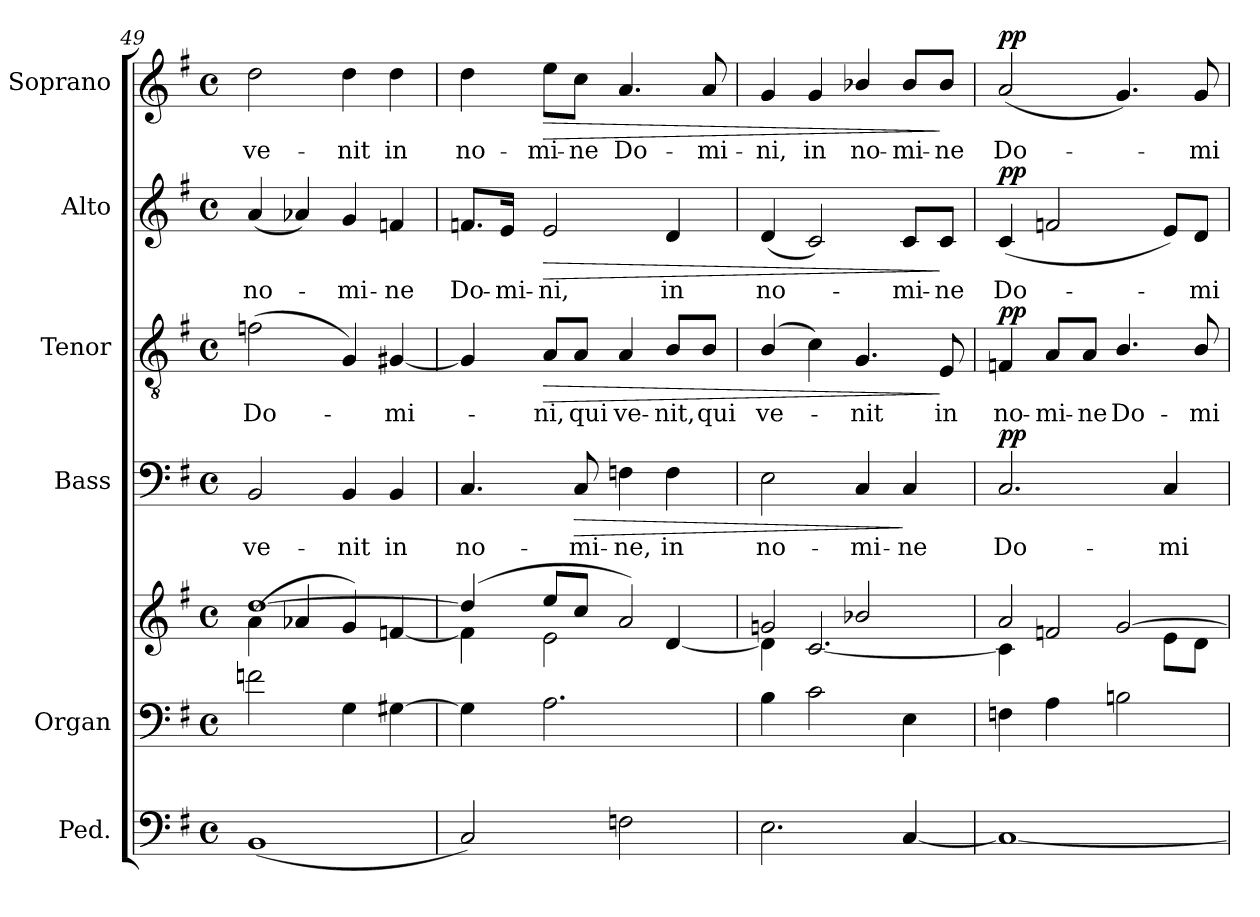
**kern	**kern	**kern	**kern	**text	**dynam	**kern	**text	**dynam	**kern	**text	**dynam	**kern	**text	**dynam
*part6	*part5	*part5	*part4	*part4	*part4	*part3	*part3	*part3	*part2	*part2	*part2	*part1	*part1	*part1
*staff7	*staff6	*staff5	*staff4	*staff4	*staff4	*staff3	*staff3	*staff3	*staff2	*staff2	*staff2	*staff1	*staff1	*staff1
*I"Ped.	*I"Organ	*	*I"Bass	*	*	*I"Tenor	*	*	*I"Alto	*	*	*I"Soprano	*	*
*	*I'Org.	*	*I'B.	*	*	*I'T.	*	*	*I'A.	*	*	*I'S.	*	*
*clefF4	*clefF4	*clefG2	*clefF4	*	*	*clefGv2	*	*	*clefG2	*	*	*clefG2	*	*
*	*	*	*	*	*	*ITrd7c12	*	*	*	*	*	*	*	*
*k[f#]	*k[f#]	*k[f#]	*k[f#]	*	*	*k[f#]	*	*	*k[f#]	*	*	*k[f#]	*	*
*G:	*G:	*G:	*G:	*	*	*G:	*	*	*G:	*	*	*G:	*	*
*M4/4	*M4/4	*M4/4	*M4/4	*	*	*M4/4	*	*	*M4/4	*	*	*M4/4	*	*
*met(c)	*met(c)	*met(c)	*met(c)	*	*	*met(c)	*	*	*met(c)	*	*	*met(c)	*	*
=49	=49	=49	=49	=49	=49	=49	=49	=49	=49	=49	=49	=49	=49	=49
*	*	*^	*	*	*	*	*	*	*	*	*	*	*	*
!	!	!	!	!	!LO:LY:b:color=#000000	!	!	!	!	!	!	!	!	!	!
!	!	!	!	!	!	!	!	!LO:LY:b:color=#000000	!	!	!	!	!	!	!
!	!	!	!	!	!	!	!	!	!	!	!LO:LY:b:color=#000000	!	!	!	!
!	!	!	!	!	!	!	!	!	!	!	!	!	!	!LO:LY:b:color=#000000	!
(1BBi	2fni\	[1ddi	(4ai\	2BBi/	ve-	.	(2Fni\	Do-	.	(4ai/	no-	.	2ddi\	ve-	.
.	.	.	4a-Xi/	.	.	.	.	.	.	4a-Xi/)	.	.	.	.	.
!	!	!	!	!	!LO:LY:b:color=#000000	!	!	!	!	!	!	!	!	!	!
!	!	!	!	!	!	!	!	!	!	!	!LO:LY:b:color=#000000	!	!	!	!
!	!	!	!	!	!	!	!	!	!	!	!	!	!	!LO:LY:b:color=#000000	!
.	4Gi\	.	4gi/)	4BBi/	-nit	.	4GGi/)	.	.	4gi/	-mi-	.	4ddi\	-nit	.
!	!	!	!	!	!LO:LY:b:color=#000000	!	!	!	!	!	!	!	!	!	!
!	!	!	!	!	!	!	!	!LO:LY:b:color=#000000	!	!	!	!	!	!	!
!	!	!	!	!	!	!	!	!	!	!	!LO:LY:b:color=#000000	!	!	!	!
!	!	!	!	!	!	!	!	!	!	!	!	!	!	!LO:LY:b:color=#000000	!
.	[4G#Xi\	.	[4fni/	4BBi/	in	.	[4GG#Xi/	-mi-	.	4fni/	-ne	.	4ddi\	in	.
=50	=50	=50	=50	=50	=50	=50	=50	=50	=50	=50	=50	=50	=50	=50	=50
!	!	!	!	!	!LO:LY:b:color=#000000	!	!	!	!	!	!	!	!	!	!
!	!	!	!	!	!	!	!	!	!	!	!LO:LY:b:color=#000000	!	!	!	!
!	!	!	!	!	!	!	!	!	!	!	!	!	!	!LO:LY:b:color=#000000	!
2Ci/)	4G#i\]	(4ddi/]	4fi\]	4.Ci/	no-	.	4GG#i/]	.	.	8.fni/L	Do-	.	4ddi\	no-	.
!	!	!	!	!	!	!	!	!	!	!	!LO:LY:b:color=#000000	!	!	!	!
.	.	.	.	.	.	.	.	.	.	16ei/Jk	-mi-	.	.	.	.
!	!	!	!	!	!	!	!	!LO:LY:b:color=#000000	!LO:HP:b	!	!	!	!	!	!
!	!	!	!	!	!	!	!	!	!	!	!LO:LY:b:color=#000000	!LO:HP:b	!	!	!
!	!	!	!	!	!	!	!	!	!	!	!	!	!	!LO:LY:b:color=#000000	!LO:HP:b
.	2.Ai\	8eei/L	2ei\	.	.	.	8AAi/L	-ni,	>	2ei/	-ni,	>	8eei\L	-mi-	>
!	!	!	!	!	!LO:LY:b:color=#000000	!LO:HP:b	!	!	!	!	!	!	!	!	!
!	!	!	!	!	!	!	!	!LO:LY:b:color=#000000	!	!	!	!	!	!	!
!	!	!	!	!	!	!	!	!	!	!	!	!	!	!LO:LY:b:color=#000000	!
.	.	8cci/J	.	8Ci/	-mi-	>	8AAi/J	qui	.	.	.	.	8cci\J	-ne	.
!	!	!	!	!	!LO:LY:b:color=#000000	!	!	!	!	!	!	!	!	!	!
!	!	!	!	!	!	!	!	!LO:LY:b:color=#000000	!	!	!	!	!	!	!
!	!	!	!	!	!	!	!	!	!	!	!	!	!	!LO:LY:b:color=#000000	!
2Fni\	.	2ai/)	.	4Fni\	-ne,	.	4AAi/	ve-	.	.	.	.	4.ai/	Do-	.
!	!	!	!	!	!LO:LY:b:color=#000000	!	!	!	!	!	!	!	!	!	!
!	!	!	!	!	!	!	!	!LO:LY:b:color=#000000	!	!	!	!	!	!	!
!	!	!	!	!	!	!	!	!	!	!	!LO:LY:b:color=#000000	!	!	!	!
.	.	.	[4di/	4Fi\	in	.	8BBi/L	-nit,	.	4di/	in	.	.	.	.
!	!	!	!	!	!	!	!	!LO:LY:b:color=#000000	!	!	!	!	!	!	!
!	!	!	!	!	!	!	!	!	!	!	!	!	!	!LO:LY:b:color=#000000	!
.	.	.	.	.	.	.	8BBi/J	qui	.	.	.	.	8ai/	-mi-	.
=51	=51	=51	=51	=51	=51	=51	=51	=51	=51	=51	=51	=51	=51	=51	=51
!	!	!	!	!	!LO:LY:b:color=#000000	!	!	!	!	!	!	!	!	!	!
!	!	!	!	!	!	!	!	!LO:LY:b:color=#000000	!	!	!	!	!	!	!
!	!	!	!	!	!	!	!	!	!	!	!LO:LY:b:color=#000000	!	!	!	!
!	!	!	!	!	!	!	!	!	!	!	!	!	!	!LO:LY:b:color=#000000	!
2.Ei\	4Bi\	2gni/	4di\]	2Ei\	no-	.	(4BBi/	ve-	.	(4di/	no-	.	4gi/	-ni,	.
!	!	!	!	!	!	!	!	!	!	!	!	!	!	!LO:LY:b:color=#000000	!
.	2ci\	.	[2.ci/	.	.	.	4Ci\)	.	.	2ci/)	.	.	4gi/	in	.
!	!	!	!	!	!LO:LY:b:color=#000000	!	!	!	!	!	!	!	!	!	!
!	!	!	!	!	!	!	!	!LO:LY:b:color=#000000	!	!	!	!	!	!	!
!	!	!	!	!	!	!	!	!	!	!	!	!	!	!LO:LY:b:color=#000000	!
.	.	2b-Xi/	.	4Ci/	-mi-	.	4.GGi/	-nit	.	.	.	.	4b-Xi/	no-	.
!	!	!	!	!	!LO:LY:b:color=#000000	!	!	!	!	!	!	!	!	!	!
!	!	!	!	!	!	!	!	!	!	!	!LO:LY:b:color=#000000	!	!	!	!
!	!	!	!	!	!	!	!	!	!	!	!	!	!	!LO:LY:b:color=#000000	!
[4Ci/	4Ei\	.	.	4Ci/	-ne	]	.	.	.	8ci/L	-mi-	.	8b-i/L	-mi-	.
!	!	!	!	!	!	!	!	!LO:LY:b:color=#000000	!	!	!	!	!	!	!
!	!	!	!	!	!	!	!	!	!	!	!LO:LY:b:color=#000000	!	!	!	!
!	!	!	!	!	!	!	!	!	!	!	!	!	!	!LO:LY:b:color=#000000	!
.	.	.	.	.	.	.	8EEi/	in	]	8ci/J	-ne	]	8b-i/J	-ne	]
!!LO:LB:g=z
=52	=52	=52	=52	=52	=52	=52	=52	=52	=52	=52	=52	=52	=52	=52	=52
!	!	!	!	!	!LO:LY:b:color=#000000	!	!	!	!	!	!	!	!	!	!
!	!	!	!	!	!	!	!	!LO:LY:b:color=#000000	!	!	!	!	!	!	!
!	!	!	!	!	!	!	!	!	!	!	!LO:LY:b:color=#000000	!	!	!	!
!	!	!	!	!	!	!	!	!	!	!	!	!	!	!LO:LY:b:color=#000000	!
1Ci_	4Fni\	2ai/	4ci\]	2.Ci/	Do-	pp	4FFni/	no-	pp	(4ci/	Do-	pp	(2ai/	Do-	pp
!	!	!	!	!	!	!	!	!LO:LY:b:color=#000000	!	!	!	!	!	!	!
.	4Ai\	.	2fni/	.	.	.	8AAi/L	-mi-	.	2fni/	.	.	.	.	.
!	!	!	!	!	!	!	!	!LO:LY:b:color=#000000	!	!	!	!	!	!	!
.	.	.	.	.	.	.	8AAi/J	-ne	.	.	.	.	.	.	.
!	!	!	!	!	!	!	!	!LO:LY:b:color=#000000	!	!	!	!	!	!	!
.	2Bni\	[2gi/	.	.	.	.	4.BBi/	Do-	.	.	.	.	4.gi/)	.	.
!	!	!	!	!	!LO:LY:b:color=#000000	!	!	!	!	!	!	!	!	!	!
.	.	.	8ei\L	4Ci/	-mi-	.	.	.	.	8ei/L)	.	.	.	.	.
!	!	!	!	!	!	!	!	!LO:LY:b:color=#000000	!	!	!	!	!	!	!
!	!	!	!	!	!	!	!	!	!	!	!LO:LY:b:color=#000000	!	!	!	!
!	!	!	!	!	!	!	!	!	!	!	!	!	!	!LO:LY:b:color=#000000	!
.	.	.	8di\J	.	.	.	8BBi/	-mi-	.	8di/J	-mi-	.	8gi/	-mi-	.
*	*	*v	*v	*	*	*	*	*	*	*	*	*	*	*	*
=	=	=	=	=	=	=	=	=	=	=	=	=	=	=
*-	*-	*-	*-	*-	*-	*-	*-	*-	*-	*-	*-	*-	*-	*-
